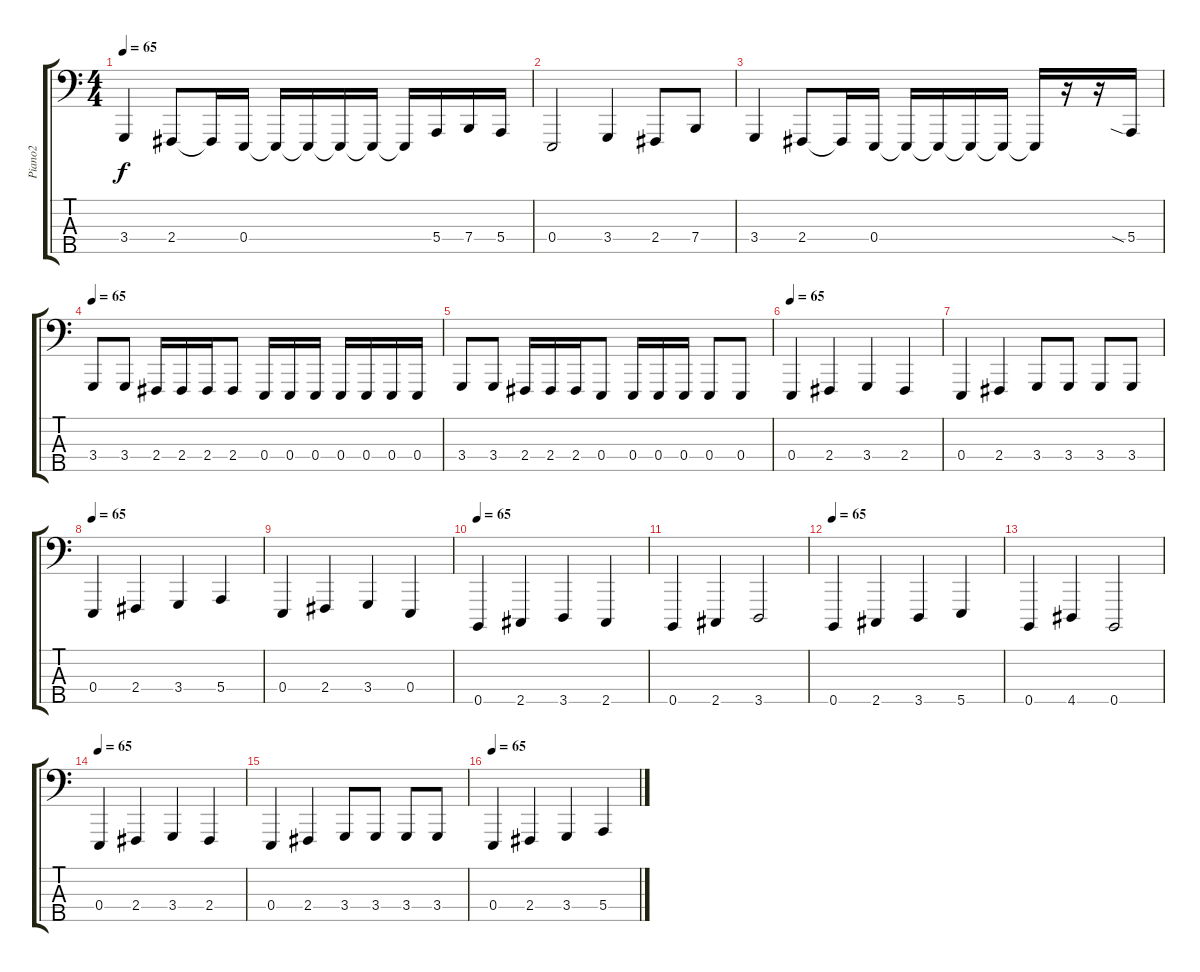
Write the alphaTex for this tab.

\track ("Piano2" "Piano2") {instrument acousticgrandpiano}
\staff {score tabs}
\tuning (G2 D2 A1 E1 B0) {hide}
\ts (4 4)
\tempo 65
\clef f4
\ks c
3.4.4{dy f} 2.4.8 2.4{t}.16 0.4.16 0.4{t}.16 0.4{t}.16 0.4{t}.16 0.4{t}.16 0.4{t}.16 5.4.16 7.4.16 5.4.16 |
0.4.2 3.4.4 2.4.8 7.4.8 |
3.4.4 2.4.8 2.4{t}.16 0.4.16 0.4{t}.16 0.4{t}.16 0.4{t}.16 0.4{t}.16 0.4{t}.16 r.16 r.16 5.4{sia}.16 |
\tempo 65
3.4.8 3.4.8 2.4.16 2.4.16 2.4.16 2.4.8 0.4.16 0.4.16 0.4.16 0.4.16 0.4.16 0.4.16 0.4.16 |
3.4.8 3.4.8 2.4.16 2.4.16 2.4.16 0.4.8 0.4.16 0.4.16 0.4.16 0.4.8 0.4.8 |
\tempo 65
0.4.4 2.4.4 3.4.4 2.4.4 |
0.4.4 2.4.4 3.4.8 3.4.8 3.4.8 3.4.8 |
\tempo 65
0.4.4 2.4.4 3.4.4 5.4.4 |
0.4.4 2.4.4 3.4.4 0.4.4 |
\tempo 65
0.5.4 2.5.4 3.5.4 2.5.4 |
0.5.4 2.5.4 3.5.2 |
\tempo 65
0.5.4 2.5.4 3.5.4 5.5.4 |
0.5.4 4.5.4 0.5.2 |
\tempo 65
0.4.4 2.4.4 3.4.4 2.4.4 |
0.4.4 2.4.4 3.4.8 3.4.8 3.4.8 3.4.8 |
\tempo 65
0.4.4 2.4.4 3.4.4 5.4.4
